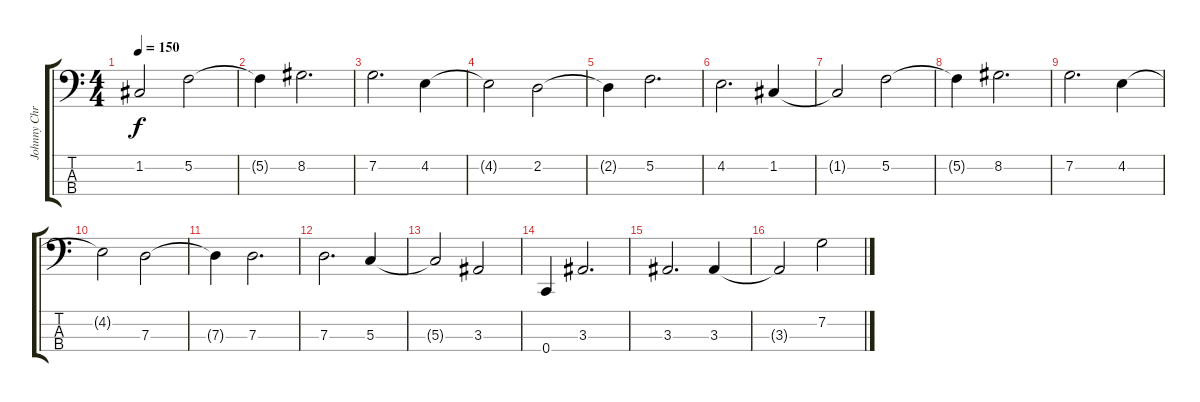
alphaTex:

\track ("Johnny Christ" "Johnny Chr") {instrument electricbassfinger}
\staff {score tabs}
\tuning (F2 C2 G1 C1) {hide}
\ts (4 4)
\tempo 150
\clef f4
\ks c
1.2{t}.2{dy f} 5.2.2 |
5.2{t}.4 8.2.2{d} |
7.2.2{d} 4.2.4 |
4.2{t}.2 2.2.2 |
2.2{t}.4 5.2.2{d} |
4.2.2{d} 1.2.4 |
1.2{t}.2 5.2.2 |
5.2{t}.4 8.2.2{d} |
7.2.2{d} 4.2.4 |
4.2{t}.2 7.3.2 |
7.3{t}.4 7.3.2{d} |
7.3.2{d} 5.3.4 |
5.3{t}.2 3.3.2 |
0.4.4 3.3.2{d} |
3.3.2{d} 3.3.4 |
3.3{t}.2 7.2.2
